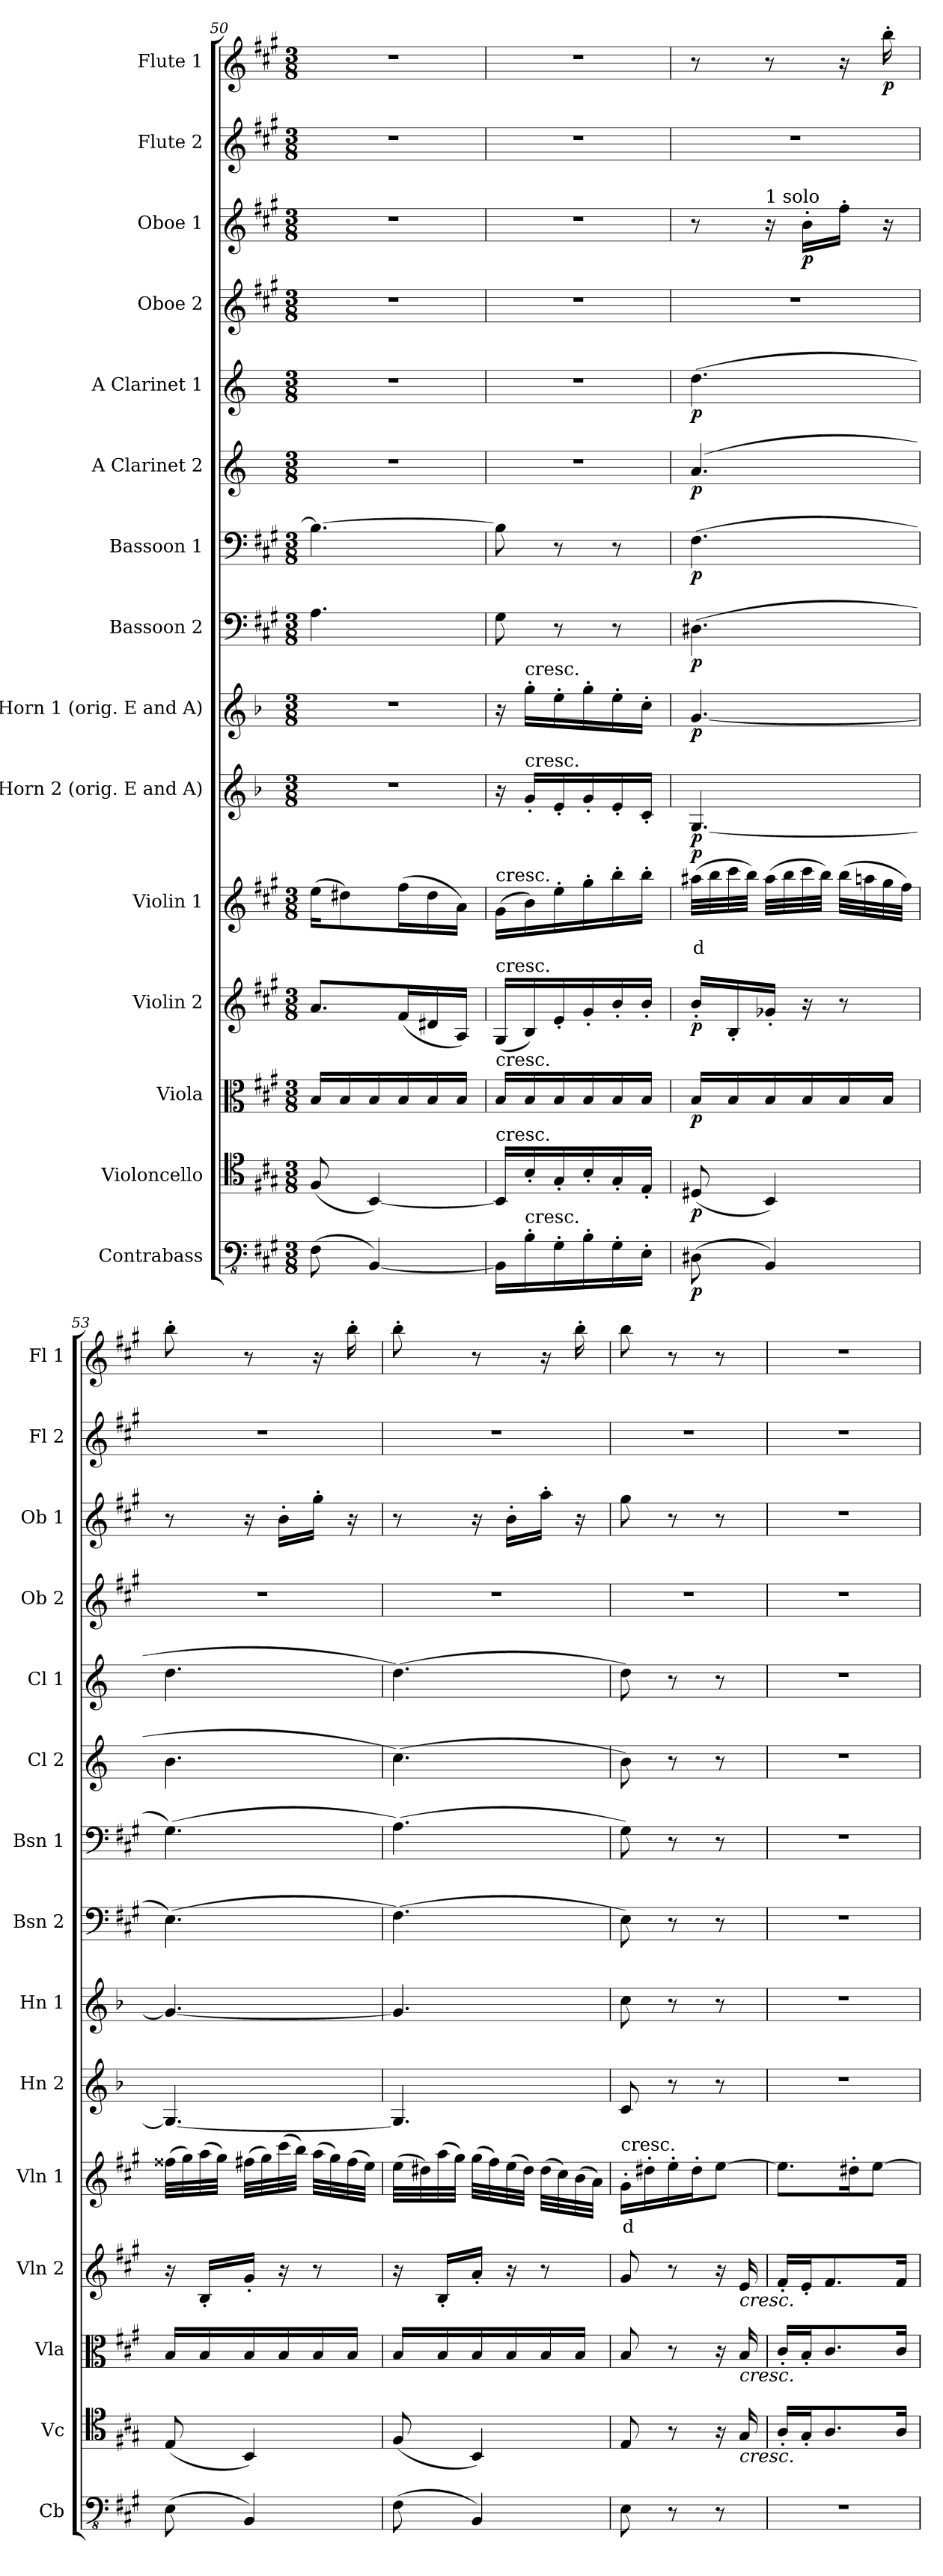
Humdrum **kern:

**kern	**dynam	**kern	**dynam	**kern	**dynam	**kern	**dynam	**kern	**text	**dynam	**kern	**dynam	**kern	**dynam	**kern	**dynam	**kern	**dynam	**kern	**dynam	**kern	**dynam	**kern	**kern	**dynam	**kern	**kern	**dynam
*part15	*part15	*part14	*part14	*part13	*part13	*part12	*part12	*part11	*part11	*part11	*part10	*part10	*part9	*part9	*part8	*part8	*part7	*part7	*part6	*part6	*part5	*part5	*part4	*part3	*part3	*part2	*part1	*part1
*staff15	*staff15	*staff14	*staff14	*staff13	*staff13	*staff12	*staff12	*staff11	*staff11	*staff11	*staff10	*staff10	*staff9	*staff9	*staff8	*staff8	*staff7	*staff7	*staff6	*staff6	*staff5	*staff5	*staff4	*staff3	*staff3	*staff2	*staff1	*staff1
*I"Contrabass	*	*I"Violoncello	*	*I"Viola	*	*I"Violin 2	*	*I"Violin 1	*	*	*I"E Horn 2 (orig. E and A)	*	*I"E Horn 1 (orig. E and A)	*	*I"Bassoon 2	*	*I"Bassoon 1	*	*I"A Clarinet 2	*	*I"A Clarinet 1	*	*I"Oboe 2	*I"Oboe 1	*	*I"Flute 2	*I"Flute 1	*
*I'Cb	*	*I'Vc	*	*I'Vla	*	*I'Vln 2	*	*I'Vln 1	*	*	*I'Hn 2	*	*I'Hn 1	*	*I'Bsn 2	*	*I'Bsn 1	*	*I'Cl 2	*	*I'Cl 1	*	*I'Ob 2	*I'Ob 1	*	*I'Fl 2	*I'Fl 1	*
*clefFv4	*	*clefC4	*	*clefC3	*	*clefG2	*	*clefG2	*	*	*clefG2	*	*clefG2	*	*clefF4	*	*clefF4	*	*clefG2	*	*clefG2	*	*clefG2	*clefG2	*	*clefG2	*clefG2	*
*	*	*	*	*	*	*	*	*	*	*	*ITrd5c8	*	*ITrd5c8	*	*	*	*	*	*ITrd2c3	*	*ITrd2c3	*	*	*	*	*	*	*
*k[f#c#g#]	*	*k[f#c#g#]	*	*k[f#c#g#]	*	*k[f#c#g#]	*	*k[f#c#g#]	*	*	*k[f#c#g#]	*	*k[f#c#g#]	*	*k[f#c#g#]	*	*k[f#c#g#]	*	*k[f#c#g#]	*	*k[f#c#g#]	*	*k[f#c#g#]	*k[f#c#g#]	*	*k[f#c#g#]	*k[f#c#g#]	*
*M3/8	*	*M3/8	*	*M3/8	*	*M3/8	*	*M3/8	*	*	*M3/8	*	*M3/8	*	*M3/8	*	*M3/8	*	*M3/8	*	*M3/8	*	*M3/8	*M3/8	*	*M3/8	*M3/8	*
=50	=50	=50	=50	=50	=50	=50	=50	=50	=50	=50	=50	=50	=50	=50	=50	=50	=50	=50	=50	=50	=50	=50	=50	=50	=50	=50	=50	=50
(8FF#\	.	(8F#/	.	16B/LL	.	8.a/L	.	(16ee\KL	.	.	4.r	.	4.r	.	4.A\	.	4.B\_	.	4.r	.	4.r	.	4.r	4.r	.	4.r	4.r	.
.	.	.	.	16B/	.	.	.	8dd#X\)	.	.	.	.	.	.	.	.	.	.	.	.	.	.	.	.	.	.	.	.
[4BBB/)	.	[4BB/)	.	16B/	.	.	.	.	.	.	.	.	.	.	.	.	.	.	.	.	.	.	.	.	.	.	.	.
.	.	.	.	16B/	.	(16f#/L	.	(16ff#\L	.	.	.	.	.	.	.	.	.	.	.	.	.	.	.	.	.	.	.	.
.	.	.	.	16B/	.	16d#X/	.	16dd#\	.	.	.	.	.	.	.	.	.	.	.	.	.	.	.	.	.	.	.	.
.	.	.	.	16B/JJ	.	16A/JJ)	.	16a\JJ)	.	.	.	.	.	.	.	.	.	.	.	.	.	.	.	.	.	.	.	.
=51	=51	=51	=51	=51	=51	=51	=51	=51	=51	=51	=51	=51	=51	=51	=51	=51	=51	=51	=51	=51	=51	=51	=51	=51	=51	=51	=51	=51
!	!	!	!	!	!	!	!	!LO:TX:a:t=cresc.	!	!	!	!	!	!	!	!	!	!	!	!	!	!	!	!	!	!	!	!
!	!	!	!	!	!	!LO:TX:a:t=cresc.	!	!	!	!	!	!	!	!	!	!	!	!	!	!	!	!	!	!	!	!	!	!
!	!	!	!	!LO:TX:a:t=cresc.	!	!	!	!	!	!	!	!	!	!	!	!	!	!	!	!	!	!	!	!	!	!	!	!
!	!	!LO:TX:a:t=cresc.	!	!	!	!	!	!	!	!	!	!	!	!	!	!	!	!	!	!	!	!	!	!	!	!	!	!
16BBB\LL]	.	16BB/LL]	.	16B/LL	.	(16G#/LL	.	(16g#\LL	.	.	16r	.	16r	.	8G#\	.	8B\]	.	4.r	.	4.r	.	4.r	4.r	.	4.r	4.r	.
!	!	!	!	!	!	!	!	!	!	!	!	!	!LO:TX:a:t=cresc.	!	!	!	!	!	!	!	!	!	!	!	!	!	!	!
!	!	!	!	!	!	!	!	!	!	!	!LO:TX:a:t=cresc.	!	!	!	!	!	!	!	!	!	!	!	!	!	!	!	!	!
!LO:TX:a:t=cresc.	!	!	!	!	!	!	!	!	!	!	!	!	!	!	!	!	!	!	!	!	!	!	!	!	!	!	!	!
16BB'\	.	16B'/	.	16B/	.	16B/)	.	16b\)	.	.	16B'/LL	.	16b'\LL	.	.	.	.	.	.	.	.	.	.	.	.	.	.	.
16GG#'\	.	16G#'/	.	16B/	.	16e'/	.	16ee'\	.	.	16G#'/	.	16g#'\	.	8r	.	8r	.	.	.	.	.	.	.	.	.	.	.
16BB'\	.	16B'/	.	16B/	.	16g#'/	.	16gg#'\	.	.	16B'/	.	16b'\	.	.	.	.	.	.	.	.	.	.	.	.	.	.	.
16GG#'\	.	16G#'/	.	16B/	.	16b'/	.	16bb'\	.	.	16G#'/	.	16g#'\	.	8r	.	8r	.	.	.	.	.	.	.	.	.	.	.
16EE'\JJ	.	16E'/JJ	.	16B/JJ	.	16b'/JJ	.	16bb'\JJ	.	.	16E'/JJ	.	16e'\JJ	.	.	.	.	.	.	.	.	.	.	.	.	.	.	.
=52	=52	=52	=52	=52	=52	=52	=52	=52	=52	=52	=52	=52	=52	=52	=52	=52	=52	=52	=52	=52	=52	=52	=52	=52	=52	=52	=52	=52
!	!LO:DY:b	!	!LO:DY:b	!	!LO:DY:b	!	!LO:DY:b	!	!LO:LY:b:color=#FF0000	!LO:DY:b	!	!LO:DY:b	!	!LO:DY:b	!	!LO:DY:b	!	!LO:DY:b	!	!LO:DY:b	!	!LO:DY:b	!	!	!	!	!	!
(8DD#X\	p	(8D#X/	p	16B/LL	p	16b'/LL	p	(32aa#X\LLL	d	p	[4.BB/	p	[4.B/	p	(4.D#X\	p	(4.F#\	p	(4.f#/	p	(4.b\	p	4.r	8r	.	4.r	8r	.
.	.	.	.	.	.	.	.	32bb\	.	.	.	.	.	.	.	.	.	.	.	.	.	.	.	.	.	.	.	.
.	.	.	.	16B/	.	16B'/	.	32ccc#\	.	.	.	.	.	.	.	.	.	.	.	.	.	.	.	.	.	.	.	.
.	.	.	.	.	.	.	.	32bb\JJJ)	.	.	.	.	.	.	.	.	.	.	.	.	.	.	.	.	.	.	.	.
!	!	!	!	!	!	!	!	!	!	!	!	!	!	!	!	!	!	!	!	!	!	!	!	!LO:TX:a:t=1 solo	!	!	!	!
4BBB/)	.	4BB/)	.	16B/	.	16g-X'/JJ	.	(32aa#\LLL	.	.	.	.	.	.	.	.	.	.	.	.	.	.	.	16r	.	.	8r	.
.	.	.	.	.	.	.	.	32bb\	.	.	.	.	.	.	.	.	.	.	.	.	.	.	.	.	.	.	.	.
!	!	!	!	!	!	!	!	!	!	!	!	!	!	!	!	!	!	!	!	!	!	!	!	!	!LO:DY:b	!	!	!
.	.	.	.	16B/	.	16r	.	32ccc#\	.	.	.	.	.	.	.	.	.	.	.	.	.	.	.	16b'\LL	p	.	.	.
.	.	.	.	.	.	.	.	32bb\JJJ)	.	.	.	.	.	.	.	.	.	.	.	.	.	.	.	.	.	.	.	.
.	.	.	.	16B/	.	8r	.	(32bb\LLL	.	.	.	.	.	.	.	.	.	.	.	.	.	.	.	16ff#'\JJ	.	.	16r	.
.	.	.	.	.	.	.	.	32aan\	.	.	.	.	.	.	.	.	.	.	.	.	.	.	.	.	.	.	.	.
!	!	!	!	!	!	!	!	!	!	!	!	!	!	!	!	!	!	!	!	!	!	!	!	!	!	!	!	!LO:DY:b
.	.	.	.	16B/JJ	.	.	.	32gg#\	.	.	.	.	.	.	.	.	.	.	.	.	.	.	.	16r	.	.	16bb'\	p
.	.	.	.	.	.	.	.	32ff#\JJJ)	.	.	.	.	.	.	.	.	.	.	.	.	.	.	.	.	.	.	.	.
=53	=53	=53	=53	=53	=53	=53	=53	=53	=53	=53	=53	=53	=53	=53	=53	=53	=53	=53	=53	=53	=53	=53	=53	=53	=53	=53	=53	=53
(8EE\	.	(8E/	.	16B/LL	.	16r	.	(32ff##X\LLL	.	.	4.BB/_	.	4.B/_	.	(4.E\)	.	(4.G#\)	.	4.g#\	.	4.b\	.	4.r	8r	.	4.r	8bb'\	.
.	.	.	.	.	.	.	.	32gg#\)	.	.	.	.	.	.	.	.	.	.	.	.	.	.	.	.	.	.	.	.
.	.	.	.	16B/	.	16B'/LL	.	(32aa\	.	.	.	.	.	.	.	.	.	.	.	.	.	.	.	.	.	.	.	.
.	.	.	.	.	.	.	.	32gg#\JJJ)	.	.	.	.	.	.	.	.	.	.	.	.	.	.	.	.	.	.	.	.
4BBB/)	.	4BB/)	.	16B/	.	16g#'/JJ	.	(32ff#X\LLL	.	.	.	.	.	.	.	.	.	.	.	.	.	.	.	16r	.	.	8r	.
.	.	.	.	.	.	.	.	32gg#\)	.	.	.	.	.	.	.	.	.	.	.	.	.	.	.	.	.	.	.	.
.	.	.	.	16B/	.	16r	.	(32ccc#\	.	.	.	.	.	.	.	.	.	.	.	.	.	.	.	16b'\LL	.	.	.	.
.	.	.	.	.	.	.	.	32bb\JJJ)	.	.	.	.	.	.	.	.	.	.	.	.	.	.	.	.	.	.	.	.
.	.	.	.	16B/	.	8r	.	(32aa\LLL	.	.	.	.	.	.	.	.	.	.	.	.	.	.	.	16gg#'\JJ	.	.	16r	.
.	.	.	.	.	.	.	.	32gg#\)	.	.	.	.	.	.	.	.	.	.	.	.	.	.	.	.	.	.	.	.
.	.	.	.	16B/JJ	.	.	.	(32ff#\	.	.	.	.	.	.	.	.	.	.	.	.	.	.	.	16r	.	.	16bb'\	.
.	.	.	.	.	.	.	.	32ee\JJJ)	.	.	.	.	.	.	.	.	.	.	.	.	.	.	.	.	.	.	.	.
!!LO:PB:g=z
=54	=54	=54	=54	=54	=54	=54	=54	=54	=54	=54	=54	=54	=54	=54	=54	=54	=54	=54	=54	=54	=54	=54	=54	=54	=54	=54	=54	=54
(8FF#\	.	(8F#/	.	16B/LL	.	16r	.	(32ee\LLL	.	.	4.BB/]	.	4.B/]	.	(4.F#\)	.	(4.A\)	.	(4.a\)	.	(4.b\)	.	4.r	8r	.	4.r	8bb'\	.
.	.	.	.	.	.	.	.	32dd#X\)	.	.	.	.	.	.	.	.	.	.	.	.	.	.	.	.	.	.	.	.
.	.	.	.	16B/	.	16B'/LL	.	(32aa\	.	.	.	.	.	.	.	.	.	.	.	.	.	.	.	.	.	.	.	.
.	.	.	.	.	.	.	.	32gg#\JJJ)	.	.	.	.	.	.	.	.	.	.	.	.	.	.	.	.	.	.	.	.
4BBB/)	.	4BB/)	.	16B/	.	16a'/JJ	.	(32gg#\LLL	.	.	.	.	.	.	.	.	.	.	.	.	.	.	.	16r	.	.	8r	.
.	.	.	.	.	.	.	.	32ff#\)	.	.	.	.	.	.	.	.	.	.	.	.	.	.	.	.	.	.	.	.
.	.	.	.	16B/	.	16r	.	(32ee\	.	.	.	.	.	.	.	.	.	.	.	.	.	.	.	16b'\LL	.	.	.	.
.	.	.	.	.	.	.	.	32dd#\JJJ)	.	.	.	.	.	.	.	.	.	.	.	.	.	.	.	.	.	.	.	.
.	.	.	.	16B/	.	8r	.	(32dd#\LLL	.	.	.	.	.	.	.	.	.	.	.	.	.	.	.	16aa'\JJ	.	.	16r	.
.	.	.	.	.	.	.	.	32cc#\)	.	.	.	.	.	.	.	.	.	.	.	.	.	.	.	.	.	.	.	.
.	.	.	.	16B/JJ	.	.	.	(32b\	.	.	.	.	.	.	.	.	.	.	.	.	.	.	.	16r	.	.	16bb'\	.
.	.	.	.	.	.	.	.	32a\JJJ)	.	.	.	.	.	.	.	.	.	.	.	.	.	.	.	.	.	.	.	.
=55	=55	=55	=55	=55	=55	=55	=55	=55	=55	=55	=55	=55	=55	=55	=55	=55	=55	=55	=55	=55	=55	=55	=55	=55	=55	=55	=55	=55
!	!	!	!	!	!	!	!	!LO:TX:a:t=cresc.	!	!	!	!	!	!	!	!	!	!	!	!	!	!	!	!	!	!	!	!
!	!	!	!	!	!	!	!	!	!LO:LY:b:color=#FF0000	!	!	!	!	!	!	!	!	!	!	!	!	!	!	!	!	!	!	!
8EE\	.	8E/	.	8B/	.	8g#/	.	16g#'\LL	d	.	8E/	.	8e\	.	8E\)	.	8G#\)	.	8g#\)	.	8b\)	.	4.r	8gg#\	.	4.r	8bb\	.
.	.	.	.	.	.	.	.	16dd#X'\	.	.	.	.	.	.	.	.	.	.	.	.	.	.	.	.	.	.	.	.
8r	.	8r	.	8r	.	8r	.	16ee'\	.	.	8r	.	8r	.	8r	.	8r	.	8r	.	8r	.	.	8r	.	.	8r	.
.	.	.	.	.	.	.	.	16dd#'\J	.	.	.	.	.	.	.	.	.	.	.	.	.	.	.	.	.	.	.	.
8r	.	16r	.	16r	.	16r	.	[8ee\J	.	.	8r	.	8r	.	8r	.	8r	.	8r	.	8r	.	.	8r	.	.	8r	.
!	!	!	!	!	!	!LO:TX:b:i:t=cresc.	!	!	!	!	!	!	!	!	!	!	!	!	!	!	!	!	!	!	!	!	!	!
!	!	!	!	!LO:TX:b:i:t=cresc.	!	!	!	!	!	!	!	!	!	!	!	!	!	!	!	!	!	!	!	!	!	!	!	!
!	!	!LO:TX:b:i:t=cresc.	!	!	!	!	!	!	!	!	!	!	!	!	!	!	!	!	!	!	!	!	!	!	!	!	!	!
.	.	16G#/	.	16B/	.	16e/	.	.	.	.	.	.	.	.	.	.	.	.	.	.	.	.	.	.	.	.	.	.
=56	=56	=56	=56	=56	=56	=56	=56	=56	=56	=56	=56	=56	=56	=56	=56	=56	=56	=56	=56	=56	=56	=56	=56	=56	=56	=56	=56	=56
4.r	.	16A'/LL	.	16c#'/LL	.	16f#'/LL	.	8.ee\L]	.	.	4.r	.	4.r	.	4.r	.	4.r	.	4.r	.	4.r	.	4.r	4.r	.	4.r	4.r	.
.	.	16G#'/J	.	16B'/J	.	16e'/J	.	.	.	.	.	.	.	.	.	.	.	.	.	.	.	.	.	.	.	.	.	.
.	.	8.A/	.	8.c#/	.	8.f#/	.	.	.	.	.	.	.	.	.	.	.	.	.	.	.	.	.	.	.	.	.	.
.	.	.	.	.	.	.	.	16dd#X'\K	.	.	.	.	.	.	.	.	.	.	.	.	.	.	.	.	.	.	.	.
.	.	.	.	.	.	.	.	[8ee\J	.	.	.	.	.	.	.	.	.	.	.	.	.	.	.	.	.	.	.	.
.	.	16A/Jk	.	16c#/Jk	.	16f#/Jk	.	.	.	.	.	.	.	.	.	.	.	.	.	.	.	.	.	.	.	.	.	.
=	=	=	=	=	=	=	=	=	=	=	=	=	=	=	=	=	=	=	=	=	=	=	=	=	=	=	=	=
*-	*-	*-	*-	*-	*-	*-	*-	*-	*-	*-	*-	*-	*-	*-	*-	*-	*-	*-	*-	*-	*-	*-	*-	*-	*-	*-	*-	*-
